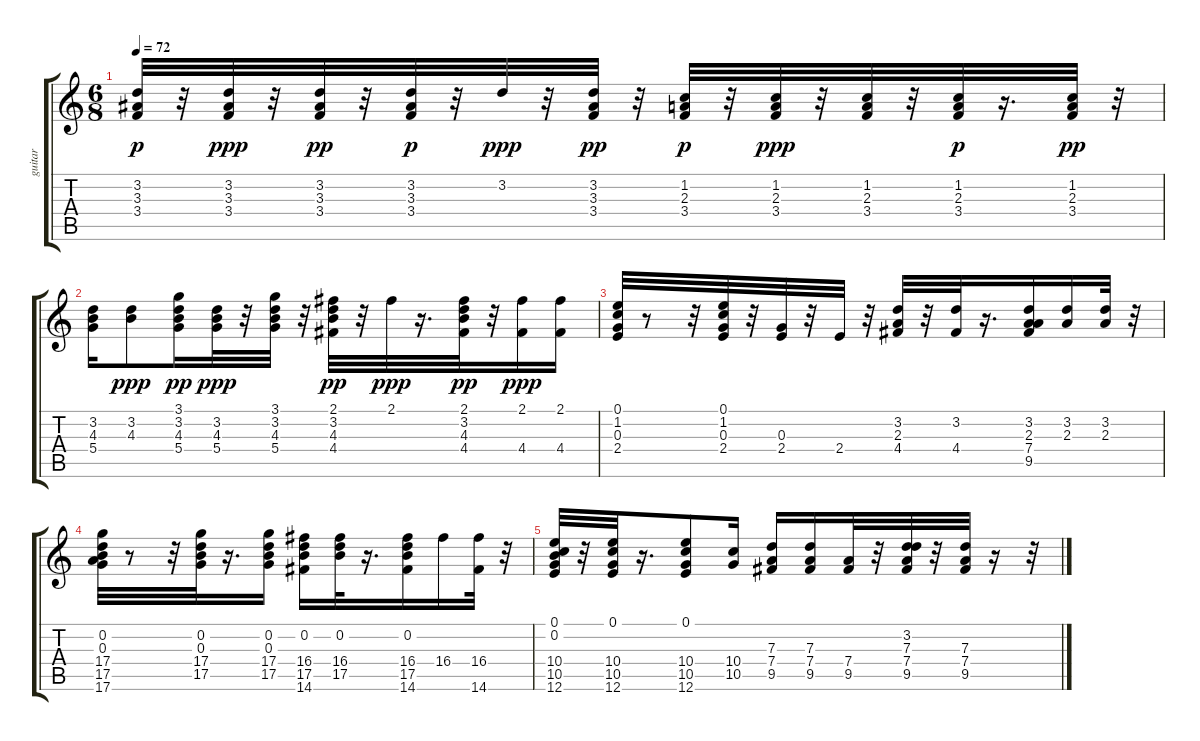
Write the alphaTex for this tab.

\track ("guitar" "guitar") {instrument acousticguitarsteel}
\staff {score tabs}
\tuning (E4 B3 G3 D3 A2 E2) {hide}
\ts (6 8)
\tempo 72
\clef g2
\ks c
(3.2 3.3 3.4).32{dy p} r.32 (3.2 3.3 3.4).32{dy ppp} r.32 (3.2 3.3 3.4).32{dy pp} r.32 (3.2 3.3 3.4).32{dy p} r.32 3.2.32{dy ppp} r.32 (3.2 3.3 3.4).32{dy pp} r.32 (1.2 2.3 3.4).32{dy p} r.32 (1.2 2.3 3.4).32{dy ppp} r.32 (1.2 2.3 3.4).32 r.32 (1.2 2.3 3.4).32{dy p} r.16{d} (1.2 2.3 3.4).32{dy pp} r.32 |
(3.2 4.3 5.4).16 (3.2 4.3).8{dy ppp} (3.1 3.2 4.3 5.4).16{dy pp} (3.2 4.3 5.4).32{dy ppp} r.32 (3.1 3.2 4.3 5.4).32 r.32 (2.1 3.2 4.3 4.4).32{dy pp} r.32 2.1.32{dy ppp} r.16{d} (2.1 3.2 4.3 4.4).32{dy pp} r.32 (2.1 4.4).16{dy ppp} (2.1 4.4).16 |
(0.1 1.2 0.3 2.4).32 r.8 r.32 (0.1 1.2 0.3 2.4).32 r.32 (0.3 2.4).32 r.32 2.4.32 r.32 (3.2 2.3 4.4).32 r.32 (3.2 4.4).32 r.16{d} (3.2 2.3 7.4 9.5).16 (3.2 2.3).16 (3.2 2.3).32 r.32 |
(0.2 0.3 17.4 17.5 17.6).32 r.8 r.32 (0.2 0.3 17.4 17.5).32 r.16{d} (0.2 0.3 17.4 17.5).16 (0.2 16.4 17.5 14.6).16 (0.2 16.4 17.5).32 r.16{d} (0.2 16.4 17.5 14.6).16 16.4.16 (16.4 14.6).32 r.32 |
(0.1 0.2 10.4 10.5 12.6).32 r.32 (0.1 10.4 10.5 12.6).32 r.16{d} (0.1 10.4 10.5 12.6).8 (10.4 10.5).16 (7.3 7.4 9.5).16 (7.3 7.4 9.5).16 (7.4 9.5).32 r.32 (3.2 7.3 7.4 9.5).32 r.32 (7.3 7.4 9.5).32 r.16 r.32
